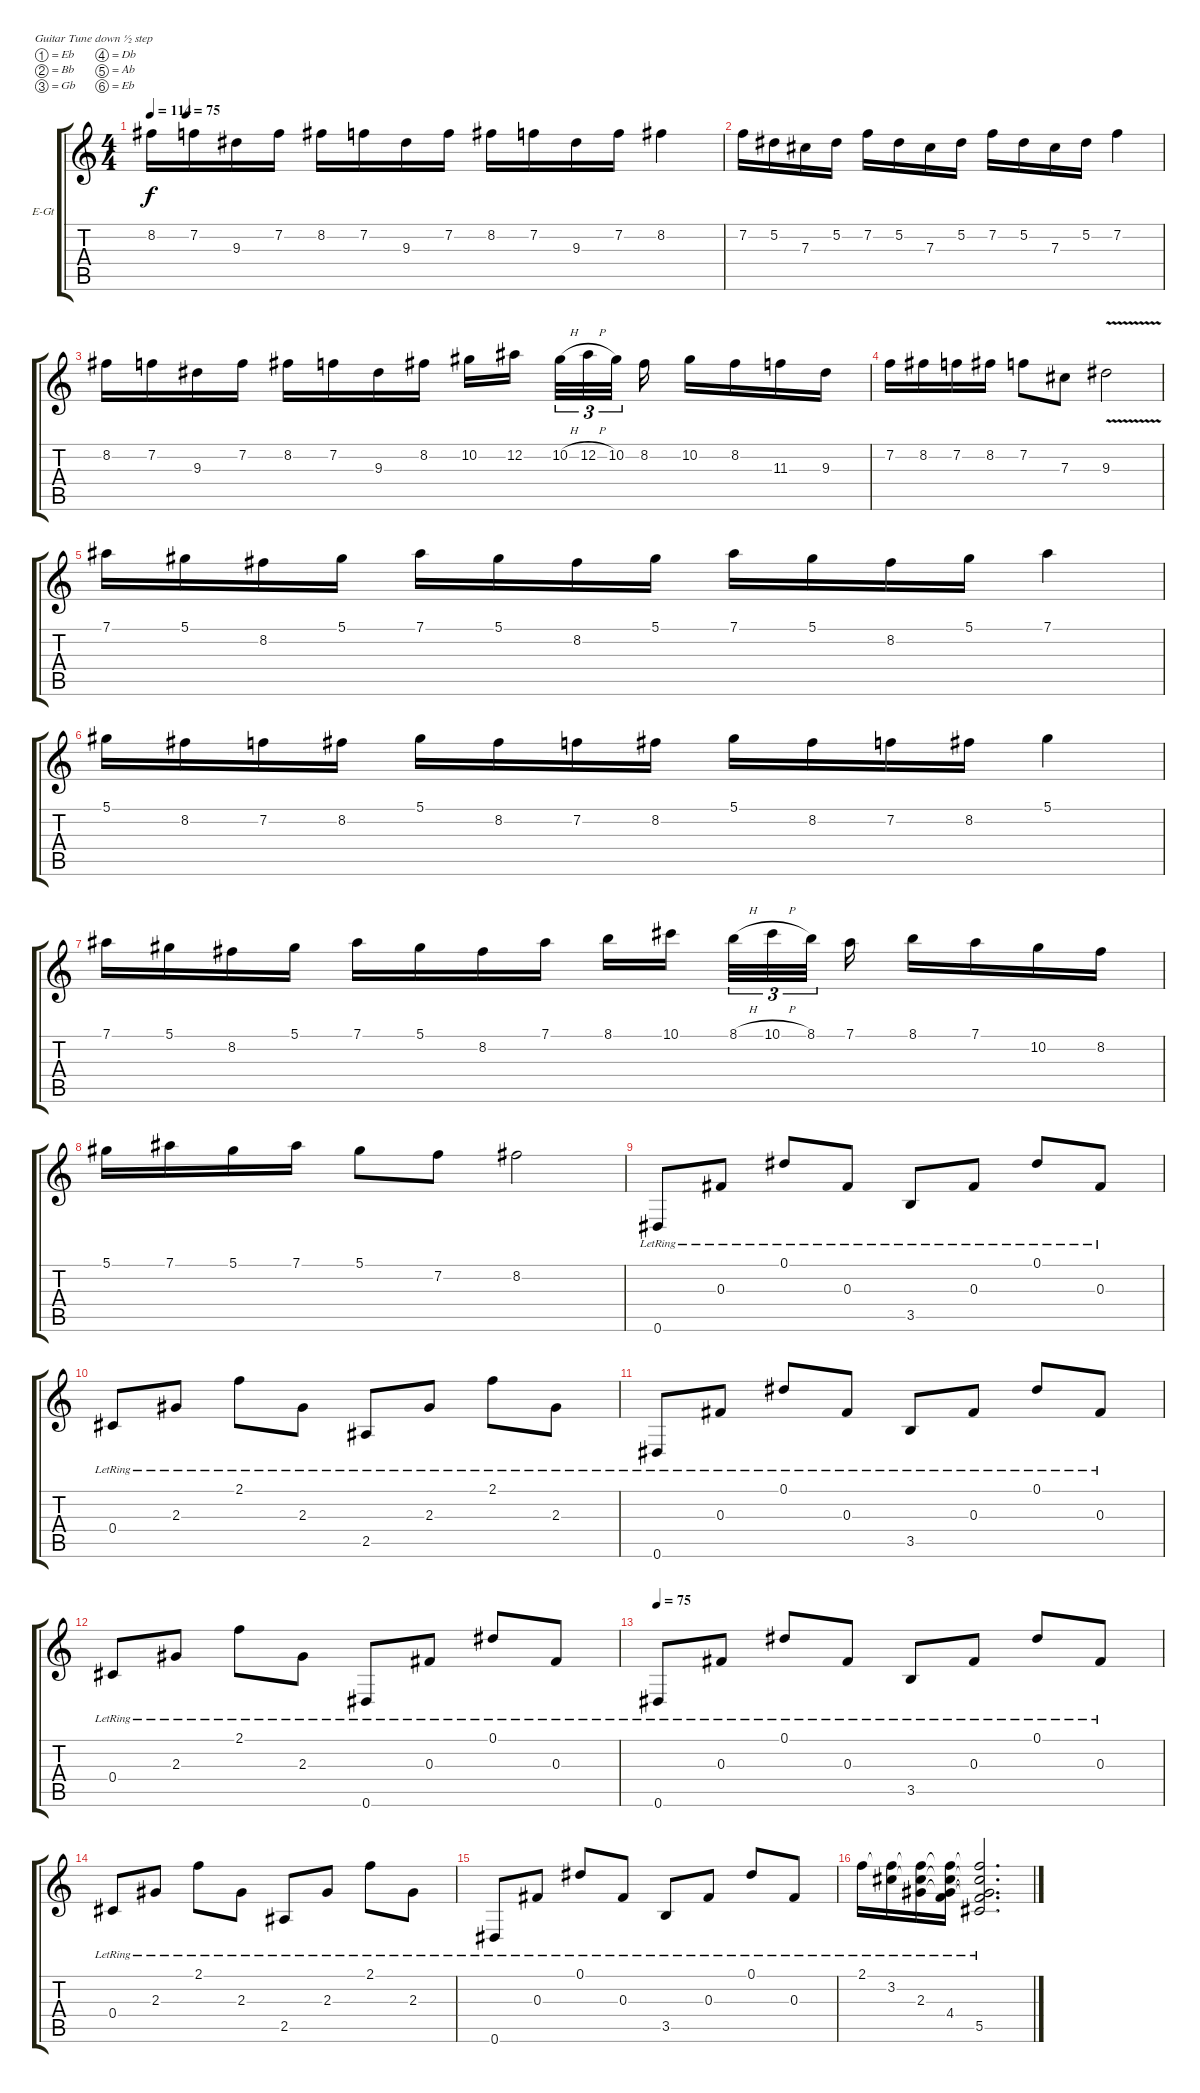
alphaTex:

\bracketExtendMode groupsimilarinstruments
\firstSystemTrackNameOrientation horizontal
\otherSystemsTrackNameOrientation horizontal
\track ("Гитара 1" "E-Gt") {instrument distortionguitar}
\staff {score tabs}
\tuning (Eb4 Bb3 Gb3 Db3 Ab2 Eb2)
\ts (4 4)
\tempo 114
\tempo (75 0.0625)
\clef g2
\scale
0.257261
\ks c
8.2.16{dy f} 7.2.16 9.3.16 7.2.16 8.2.16 7.2.16 9.3.16 7.2.16 8.2.16 7.2.16 9.3.16 7.2.16 8.2.4 |
\scale
0.333333 7.2.16 5.2.16 7.3.16 5.2.16 7.2.16 5.2.16 7.3.16 5.2.16 7.2.16 5.2.16 7.3.16 5.2.16 7.2.4 |
\scale
0.333333 8.2.16 7.2.16 9.3.16 7.2.16 8.2.16 7.2.16 9.3.16 8.2.16 10.2.16 12.2.16 10.2{h}.32{tu (3 2)} 12.2{h}.32{tu (3 2)} 10.2.32{tu (3 2)} 8.2.16 10.2.16 8.2.16 11.3.16 9.3.16 |
\scale
0.333333 7.2.16 8.2.16 7.2.16 8.2.16 7.2.8 7.3.8 9.3{v}.2 |
\scale
0.333333 7.1.16 5.1.16 8.2.16 5.1.16 7.1.16 5.1.16 8.2.16 5.1.16 7.1.16 5.1.16 8.2.16 5.1.16 7.1.4 |
\scale
0.333333 5.1.16 8.2.16 7.2.16 8.2.16 5.1.16 8.2.16 7.2.16 8.2.16 5.1.16 8.2.16 7.2.16 8.2.16 5.1.4 |
\scale
0.333333 7.1.16 5.1.16 8.2.16 5.1.16 7.1.16 5.1.16 8.2.16 7.1.16 8.1.16 10.1.16 8.1{h}.32{tu (3 2)} 10.1{h}.32{tu (3 2)} 8.1.32{tu (3 2)} 7.1.16 8.1.16 7.1.16 10.2.16 8.2.16 |
\scale
0.333333 5.1.16 7.1.16 5.1.16 7.1.16 5.1.8 7.2.8 8.2.2 |
\scale
0.333333 0.6{lr}.8 0.3{lr}.8 0.1{lr}.8 0.3{lr}.8 3.5{lr}.8 0.3{lr}.8 0.1{lr}.8 0.3{lr}.8 |
\scale
0.333333 0.4{lr}.8 2.3{lr}.8 2.1{lr}.8 2.3{lr}.8 2.5{lr}.8 2.3{lr}.8 2.1{lr}.8 2.3{lr}.8 |
\scale
0.333333 0.6{lr}.8 0.3{lr}.8 0.1{lr}.8 0.3{lr}.8 3.5{lr}.8 0.3{lr}.8 0.1{lr}.8 0.3{lr}.8 |
\scale
0.333333 0.4{lr}.8 2.3{lr}.8 2.1{lr}.8 2.3{lr}.8 0.6{lr}.8 0.3{lr}.8 0.1{lr}.8 0.3{lr}.8 |
\tempo 75
\scale
0.333333 0.6{lr}.8 0.3{lr}.8 0.1{lr}.8 0.3{lr}.8 3.5{lr}.8 0.3{lr}.8 0.1{lr}.8 0.3{lr}.8 |
\scale
0.333333 0.4{lr}.8 2.3{lr}.8 2.1{lr}.8 2.3{lr}.8 2.5{lr}.8 2.3{lr}.8 2.1{lr}.8 2.3{lr}.8 |
\scale
0.333333 0.6{lr}.8 0.3{lr}.8 0.1{lr}.8 0.3{lr}.8 3.5{lr}.8 0.3{lr}.8 0.1{lr}.8 0.3{lr}.8 |
\scale
0.333333 2.1{lr}.16 (3.2{lr} 2.1{lr t}).16 (2.3{lr} 2.1{lr t} 3.2{lr t}).16 (4.4{lr} 2.1{lr t} 3.2{lr t} 2.3{lr t}).16 (2.1{lr t} 3.2{lr t} 2.3{lr t} 4.4{lr t} 5.5).2{d}
